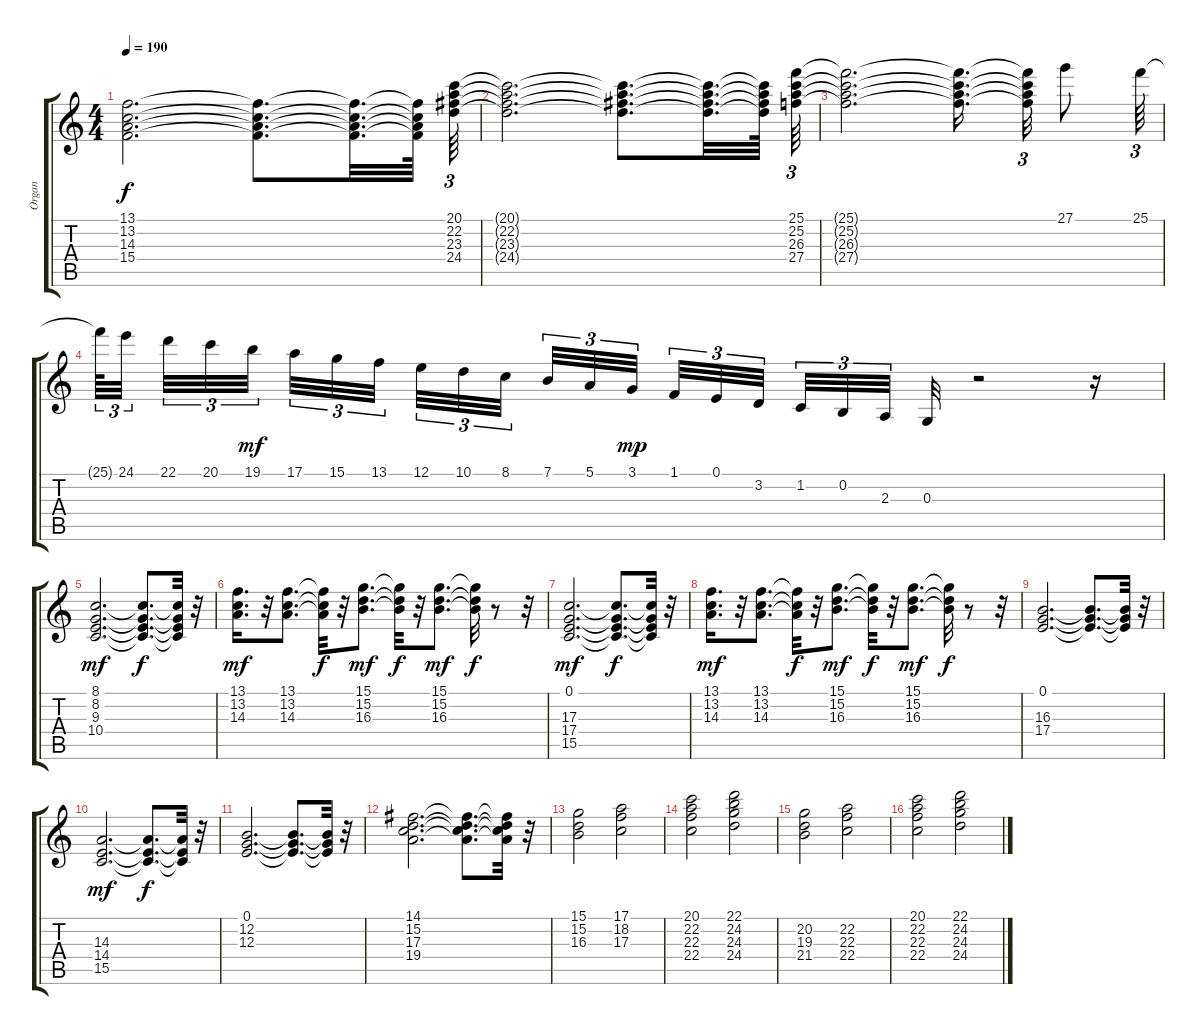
\track ("Organ" "Organ") {instrument rockorgan}
\staff {score tabs}
\tuning (E4 B3 G3 D3 A2 E2) {hide}
\ts (4 4)
\tempo 190
\clef g2
\ks c
(13.1{t} 13.2{t} 14.3{t} 15.4{t}).2{d dy f} (13.1{t} 13.2{t} 14.3{t} 15.4{t}).8{d} (13.1{t} 13.2{t} 14.3{t} 15.4{t}).32{d} (13.1{t} 13.2{t} 14.3{t} 15.4{t}).64 (20.1 22.2 23.3 24.4).64{tu (3 2)} |
(20.1{t} 22.2{t} 23.3{t} 24.4{t}).2{d} (20.1{t} 22.2{t} 23.3{t} 24.4{t}).8{d} (20.1{t} 22.2{t} 23.3{t} 24.4{t}).32{d} (20.1{t} 22.2{t} 23.3{t} 24.4{t}).64 (25.1 25.2 26.3 27.4).64{tu (3 2)} |
(25.1{t} 25.2{t} 26.3{t} 27.4{t}).2{d} (25.1{t} 25.2{t} 26.3{t} 27.4{t}).16{d} (25.1{t} 25.2{t} 26.3{t} 27.4{t}).32{tu (3 2)} 27.1.8 25.1.64{tu (3 2)} |
25.1{t}.64{tu (3 2)} 24.1.32{tu (3 2)} 22.1.32{tu (3 2)} 20.1.32{tu (3 2)} 19.1.32{tu (3 2) dy mf} 17.1.32{tu (3 2)} 15.1.32{tu (3 2)} 13.1.32{tu (3 2)} 12.1.32{tu (3 2)} 10.1.32{tu (3 2)} 8.1.32{tu (3 2)} 7.1.32{tu (3 2)} 5.1.32{tu (3 2)} 3.1.32{tu (3 2) dy mp} 1.1.32{tu (3 2)} 0.1.32{tu (3 2)} 3.2.32{tu (3 2)} 1.2.32{tu (3 2)} 0.2.32{tu (3 2)} 2.3.32{tu (3 2)} 0.3.32 r.2 r.16 |
(8.1 8.2 9.3 10.4).2{d dy mf} (8.1{t} 8.2{t} 9.3{t} 10.4{t}).8{d dy f} (8.1{t} 8.2{t} 9.3{t} 10.4{t}).32 r.32 |
(13.1 13.2 14.3).16{d dy mf} r.32 (13.1 13.2 14.3).8{d} (13.1{t} 13.2{t} 14.3{t}).32{dy f} r.32 (15.1 15.2 16.3).8{d dy mf} (15.1{t} 15.2{t} 16.3{t}).32{dy f} r.32 (15.1 15.2 16.3).8{d dy mf} (15.1{t} 15.2{t} 16.3{t}).32{dy f} r.8 r.32 |
(0.1 17.3 17.4 15.5).2{d dy mf} (0.1{t} 17.3{t} 17.4{t} 15.5{t}).8{d dy f} (0.1{t} 17.3{t} 17.4{t} 15.5{t}).32 r.32 |
(13.1 13.2 14.3).16{d dy mf} r.32 (13.1 13.2 14.3).8{d} (13.1{t} 13.2{t} 14.3{t}).32{dy f} r.32 (15.1 15.2 16.3).8{d dy mf} (15.1{t} 15.2{t} 16.3{t}).32{dy f} r.32 (15.1 15.2 16.3).8{d dy mf} (15.1{t} 15.2{t} 16.3{t}).32{dy f} r.8 r.32 |
(0.1 16.3 17.4).2{d} (0.1{t} 16.3{t} 17.4{t}).8{d} (0.1{t} 16.3{t} 17.4{t}).32 r.32 |
(14.3 14.4 15.5).2{d dy mf} (14.3{t} 14.4{t} 15.5{t}).8{d dy f} (14.3{t} 14.4{t} 15.5{t}).32 r.32 |
(0.1 12.2 12.3).2{d} (0.1{t} 12.2{t} 12.3{t}).8{d} (0.1{t} 12.2{t} 12.3{t}).32 r.32 |
(14.1 15.2 17.3 19.4).2{d} (14.1{t} 15.2{t} 17.3{t} 19.4{t}).8{d} (14.1{t} 15.2{t} 17.3{t} 19.4{t}).32 r.32 |
(15.1 15.2 16.3).2 (17.1 18.2 17.3).2 |
(20.1 22.2 22.3 22.4).2 (22.1 24.2 24.3 24.4).2 |
(20.2 19.3 21.4).2 (22.2 22.3 22.4).2 |
(20.1 22.2 22.3 22.4).2 (22.1 24.2 24.3 24.4).2
